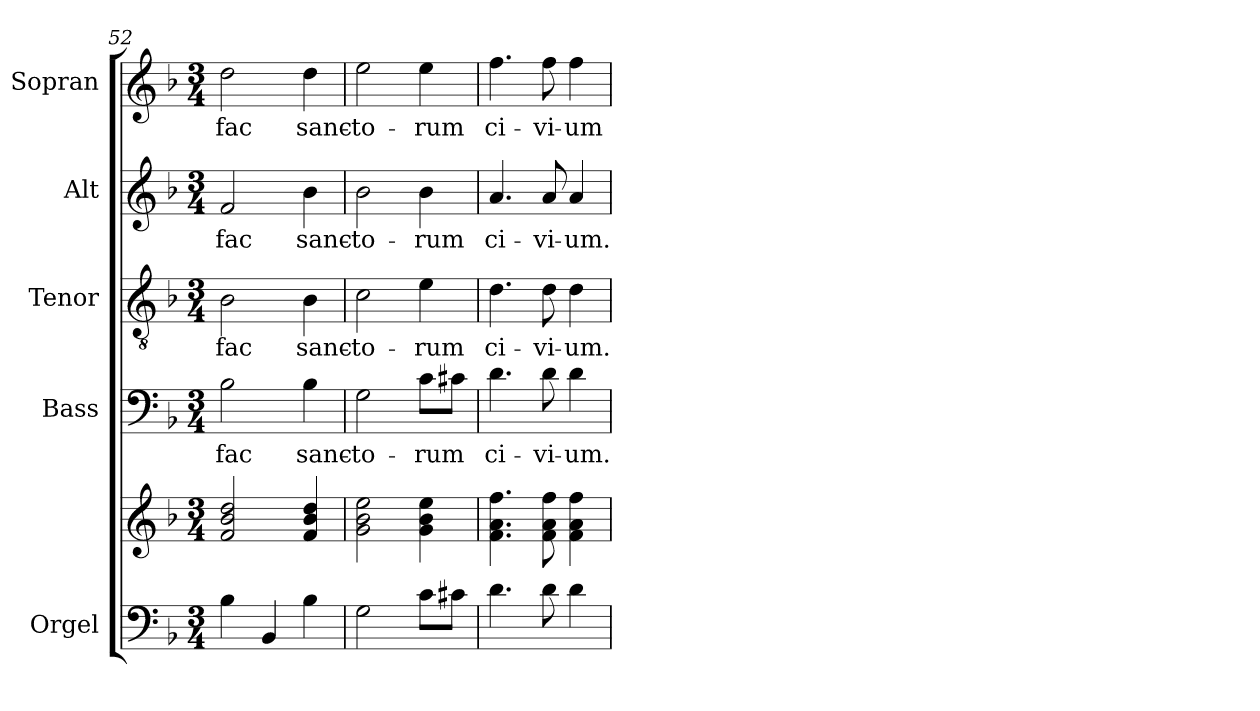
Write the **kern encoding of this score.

**kern	**kern	**kern	**text	**kern	**text	**kern	**text	**kern	**text
*part5	*part5	*part4	*part4	*part3	*part3	*part2	*part2	*part1	*part1
*staff6	*staff5	*staff4	*staff4	*staff3	*staff3	*staff2	*staff2	*staff1	*staff1
*I"Orgel	*	*I"Bass	*	*I"Tenor	*	*I"Alt	*	*I"Sopran	*
*I'Org.	*	*I'B	*	*I'T	*	*I'A	*	*I'S	*
*clefF4	*clefG2	*clefF4	*	*clefGv2	*	*clefG2	*	*clefG2	*
*k[b-]	*k[b-]	*k[b-]	*	*k[b-]	*	*k[b-]	*	*k[b-]	*
*F:	*F:	*F:	*	*F:	*	*F:	*	*F:	*
*M3/4	*M3/4	*M3/4	*	*M3/4	*	*M3/4	*	*M3/4	*
=52	=52	=52	=52	=52	=52	=52	=52	=52	=52
!	!	!	!LO:LY:b	!	!LO:LY:b	!	!LO:LY:b	!	!LO:LY:b
4B-\	2f/ 2b-/ 2dd/	2B-\	fac	2B-\	fac	2f/	fac	2dd\	fac
4BB-/	.	.	.	.	.	.	.	.	.
!	!	!	!LO:LY:b	!	!LO:LY:b	!	!LO:LY:b	!	!LO:LY:b
4B-\	4f/ 4b-/ 4dd/	4B-\	sanc-	4B-\	sanc-	4b-\	sanc-	4dd\	sanc-
=53	=53	=53	=53	=53	=53	=53	=53	=53	=53
!	!	!	!LO:LY:b	!	!LO:LY:b	!	!LO:LY:b	!	!LO:LY:b
2G\	2g\ 2b-\ 2ee\	2G\	-to-	2c\	-to-	2b-\	-to-	2ee\	-to-
!	!	!	!LO:LY:b	!	!LO:LY:b	!	!LO:LY:b	!	!LO:LY:b
8c\L	4g\ 4b-\ 4ee\	8c\L	-rum	4e\	-rum	4b-\	-rum	4ee\	-rum
8c#X\J	.	8c#X\J	.	.	.	.	.	.	.
=54	=54	=54	=54	=54	=54	=54	=54	=54	=54
!	!	!	!LO:LY:b	!	!LO:LY:b	!	!LO:LY:b	!	!LO:LY:b
4.d\	4.f\ 4.a\ 4.ff\	4.d\	ci-	4.d\	ci-	4.a/	ci-	4.ff\	ci-
!	!	!	!LO:LY:b	!	!LO:LY:b	!	!LO:LY:b	!	!LO:LY:b
8d\	8f\ 8a\ 8ff\	8d\	-vi-	8d\	-vi-	8a/	-vi-	8ff\	-vi-
!	!	!	!LO:LY:b	!	!LO:LY:b	!	!LO:LY:b	!	!LO:LY:b
4d\	4f\ 4a\ 4ff\	4d\	-um.	4d\	-um.	4a/	-um.	4ff\	-um
=	=	=	=	=	=	=	=	=	=
*-	*-	*-	*-	*-	*-	*-	*-	*-	*-
